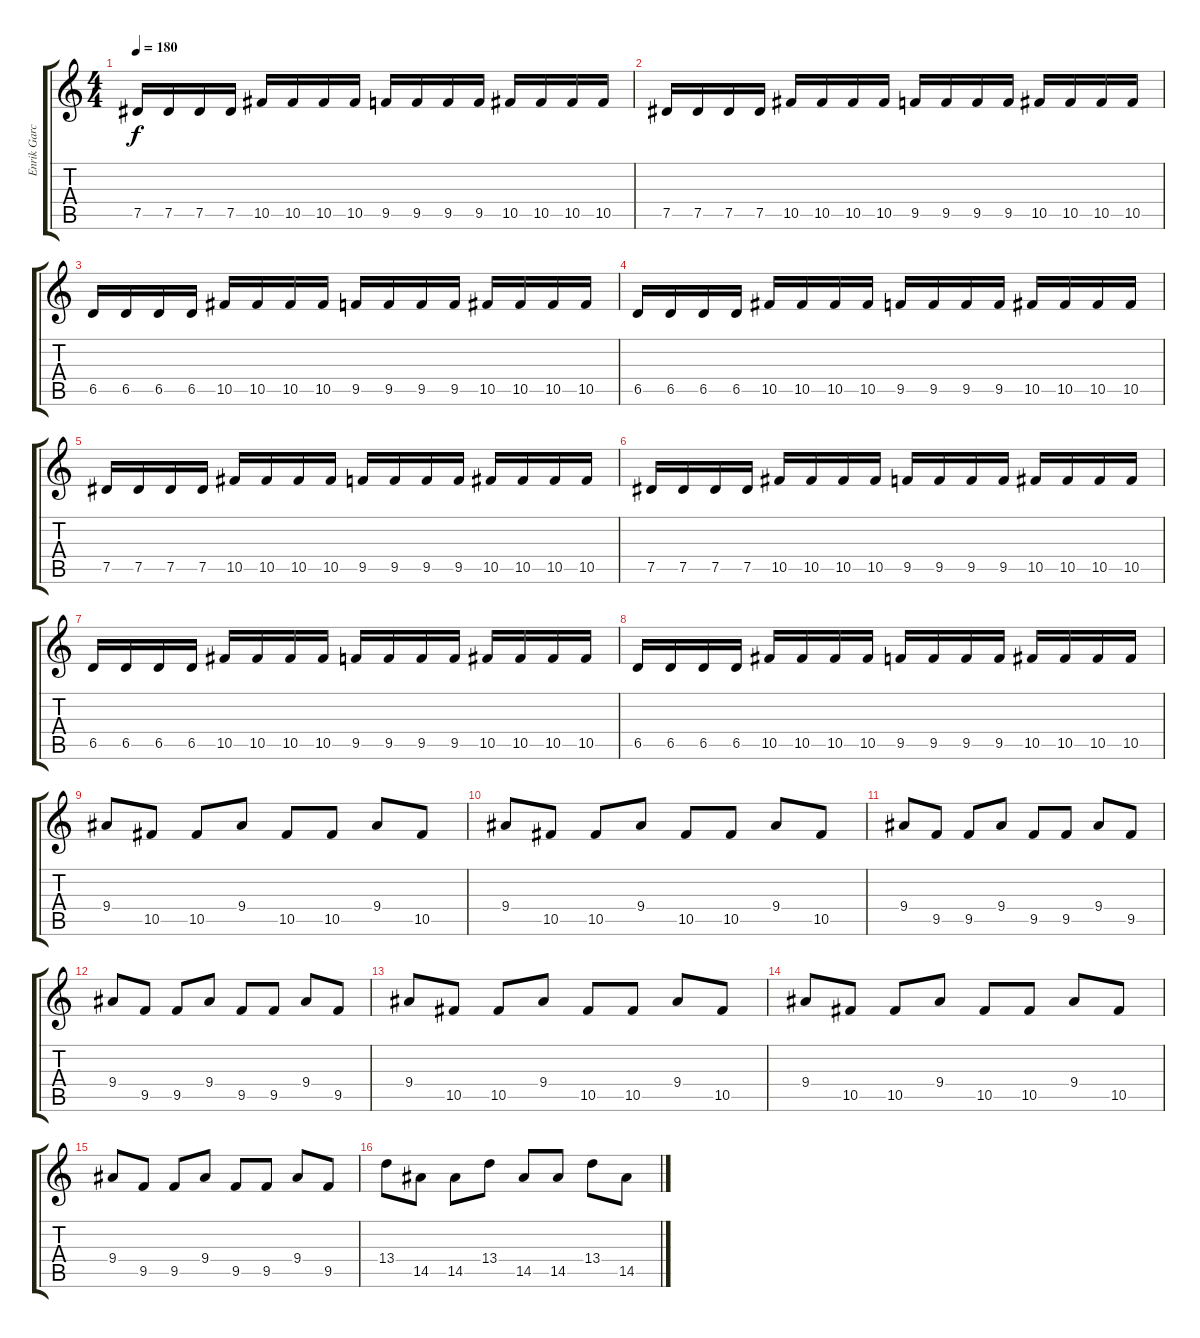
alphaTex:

\track ("Enrik Garcia - Rithym guitar right" "Enrik Garc") {instrument distortionguitar}
\staff {score tabs}
\tuning (Eb4 Bb3 Gb3 Db3 Ab2 Eb2) {hide}
\ts (4 4)
\tempo 180
\clef g2
\ks c
7.5.16{dy f} 7.5.16 7.5.16 7.5.16 10.5.16 10.5.16 10.5.16 10.5.16 9.5.16 9.5.16 9.5.16 9.5.16 10.5.16 10.5.16 10.5.16 10.5.16 |
7.5.16 7.5.16 7.5.16 7.5.16 10.5.16 10.5.16 10.5.16 10.5.16 9.5.16 9.5.16 9.5.16 9.5.16 10.5.16 10.5.16 10.5.16 10.5.16 |
6.5.16 6.5.16 6.5.16 6.5.16 10.5.16 10.5.16 10.5.16 10.5.16 9.5.16 9.5.16 9.5.16 9.5.16 10.5.16 10.5.16 10.5.16 10.5.16 |
6.5.16 6.5.16 6.5.16 6.5.16 10.5.16 10.5.16 10.5.16 10.5.16 9.5.16 9.5.16 9.5.16 9.5.16 10.5.16 10.5.16 10.5.16 10.5.16 |
7.5.16 7.5.16 7.5.16 7.5.16 10.5.16 10.5.16 10.5.16 10.5.16 9.5.16 9.5.16 9.5.16 9.5.16 10.5.16 10.5.16 10.5.16 10.5.16 |
7.5.16 7.5.16 7.5.16 7.5.16 10.5.16 10.5.16 10.5.16 10.5.16 9.5.16 9.5.16 9.5.16 9.5.16 10.5.16 10.5.16 10.5.16 10.5.16 |
6.5.16 6.5.16 6.5.16 6.5.16 10.5.16 10.5.16 10.5.16 10.5.16 9.5.16 9.5.16 9.5.16 9.5.16 10.5.16 10.5.16 10.5.16 10.5.16 |
6.5.16 6.5.16 6.5.16 6.5.16 10.5.16 10.5.16 10.5.16 10.5.16 9.5.16 9.5.16 9.5.16 9.5.16 10.5.16 10.5.16 10.5.16 10.5.16 |
9.4.8 10.5.8 10.5.8 9.4.8 10.5.8 10.5.8 9.4.8 10.5.8 |
9.4.8 10.5.8 10.5.8 9.4.8 10.5.8 10.5.8 9.4.8 10.5.8 |
9.4.8 9.5.8 9.5.8 9.4.8 9.5.8 9.5.8 9.4.8 9.5.8 |
9.4.8 9.5.8 9.5.8 9.4.8 9.5.8 9.5.8 9.4.8 9.5.8 |
9.4.8 10.5.8 10.5.8 9.4.8 10.5.8 10.5.8 9.4.8 10.5.8 |
9.4.8 10.5.8 10.5.8 9.4.8 10.5.8 10.5.8 9.4.8 10.5.8 |
9.4.8 9.5.8 9.5.8 9.4.8 9.5.8 9.5.8 9.4.8 9.5.8 |
13.4.8 14.5.8 14.5.8 13.4.8 14.5.8 14.5.8 13.4.8 14.5.8
